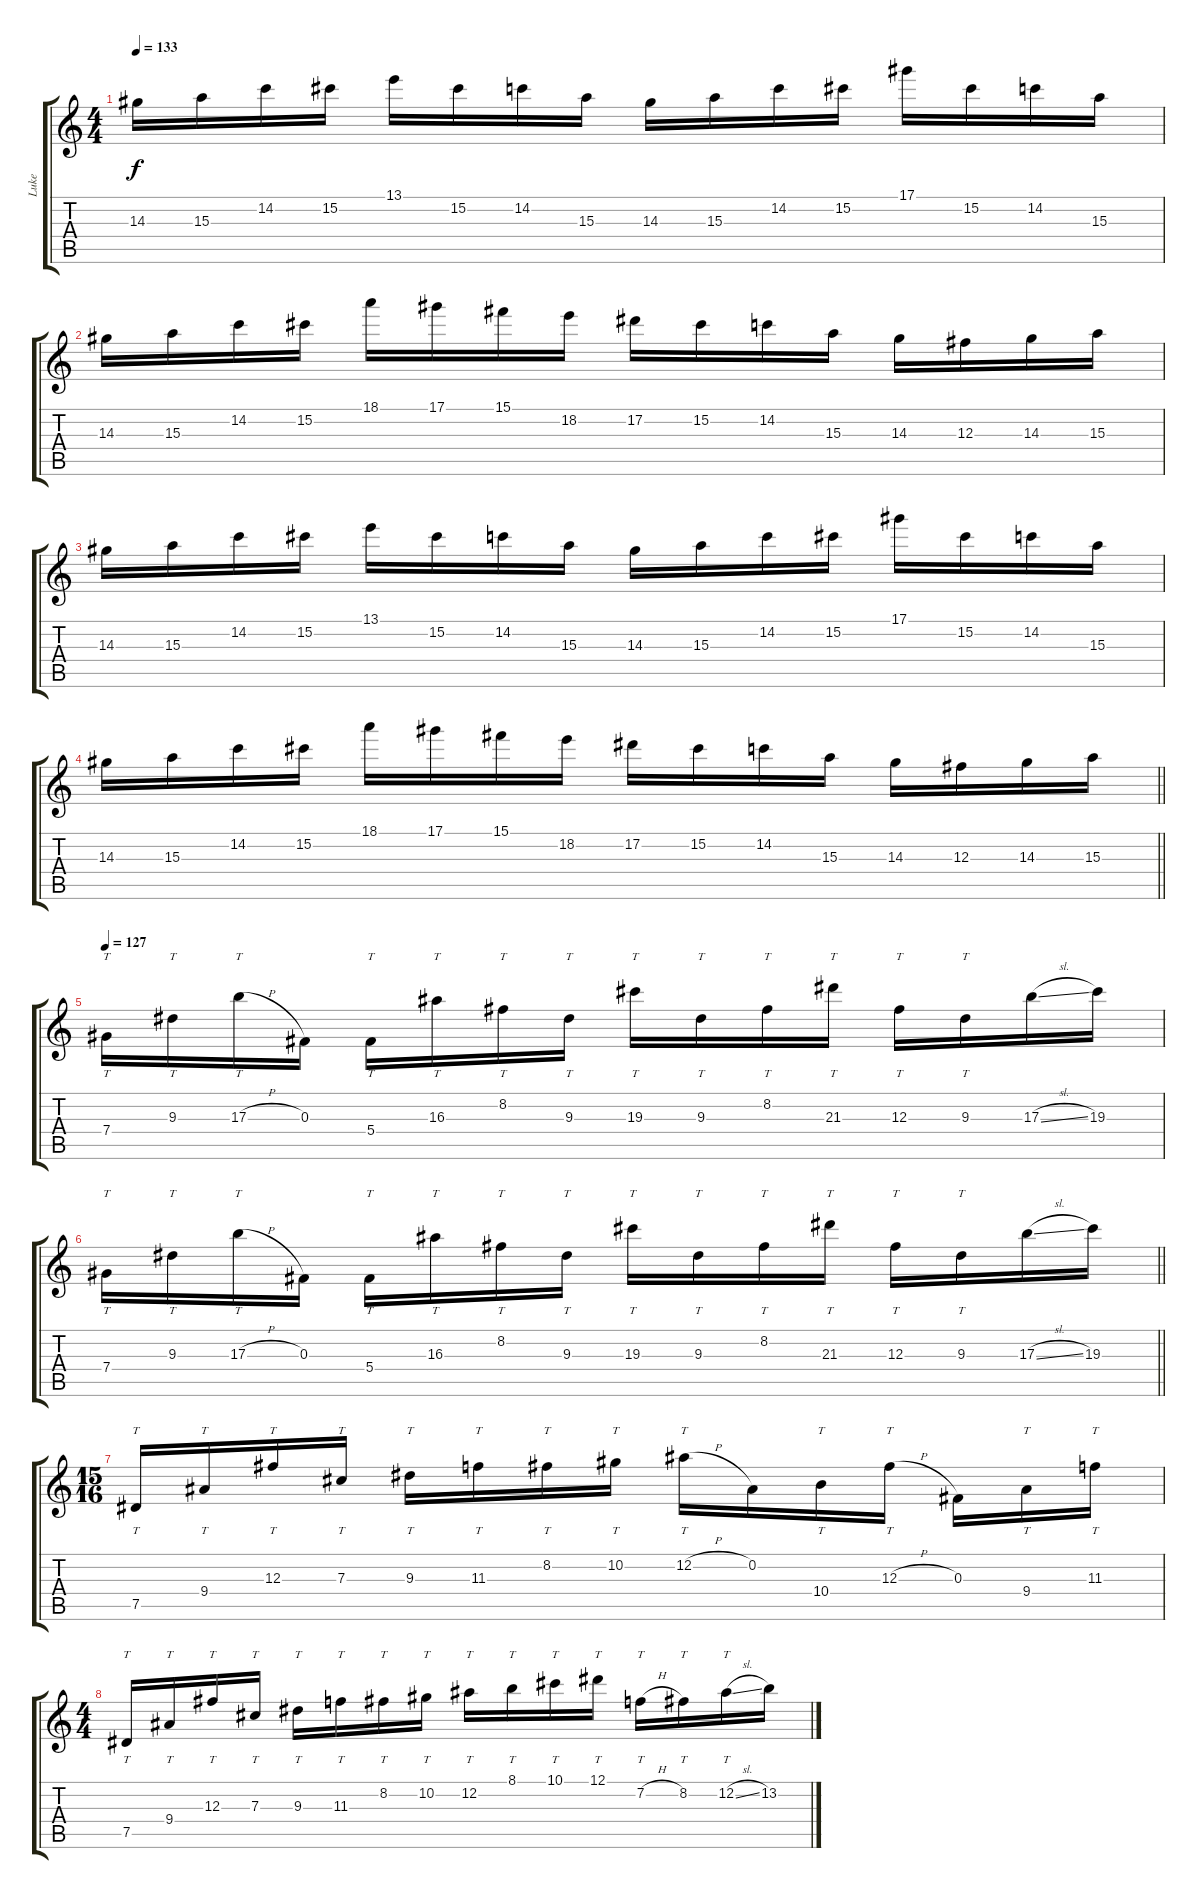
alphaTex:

\track ("Luke" "Luke") {instrument overdrivenguitar}
\staff {score tabs}
\tuning (Eb4 Bb3 Gb3 Db3 Ab2 Eb2) {hide}
\ts (4 4)
\tempo 133
\clef g2
\ks c
14.3.16{dy f} 15.3.16 14.2.16 15.2.16 13.1.16 15.2.16 14.2.16 15.3.16 14.3.16 15.3.16 14.2.16 15.2.16 17.1.16 15.2.16 14.2.16 15.3.16 |
14.3.16 15.3.16 14.2.16 15.2.16 18.1.16 17.1.16 15.1.16 18.2.16 17.2.16 15.2.16 14.2.16 15.3.16 14.3.16 12.3.16 14.3.16 15.3.16 |
14.3.16 15.3.16 14.2.16 15.2.16 13.1.16 15.2.16 14.2.16 15.3.16 14.3.16 15.3.16 14.2.16 15.2.16 17.1.16 15.2.16 14.2.16 15.3.16 |
\barLineRight lightlight
14.3.16 15.3.16 14.2.16 15.2.16 18.1.16 17.1.16 15.1.16 18.2.16 17.2.16 15.2.16 14.2.16 15.3.16 14.3.16 12.3.16 14.3.16 15.3.16 |
\tempo 127
7.4.16{tt} 9.3.16{tt} 17.3{h}.16{tt} 0.3.16 5.4.16{tt} 16.3.16{tt} 8.2.16{tt} 9.3.16{tt} 19.3.16{tt} 9.3.16{tt} 8.2.16{tt} 21.3.16{tt} 12.3.16{tt} 9.3.16{tt} 17.3{sl}.16 19.3.16 |
\barLineRight lightlight
7.4.16{tt} 9.3.16{tt} 17.3{h}.16{tt} 0.3.16 5.4.16{tt} 16.3.16{tt} 8.2.16{tt} 9.3.16{tt} 19.3.16{tt} 9.3.16{tt} 8.2.16{tt} 21.3.16{tt} 12.3.16{tt} 9.3.16{tt} 17.3{sl}.16 19.3.16 |
\ts (15 16)
7.5.16{tt} 9.4.16{tt} 12.3.16{tt} 7.3.16{tt} 9.3.16{tt} 11.3.16{tt} 8.2.16{tt} 10.2.16{tt} 12.2{h}.16{tt} 0.2.16 10.4.16{tt} 12.3{h}.16{tt} 0.3.16 9.4.16{tt} 11.3.16{tt} |
\ts (4 4)
7.5.16{tt} 9.4.16{tt} 12.3.16{tt} 7.3.16{tt} 9.3.16{tt} 11.3.16{tt} 8.2.16{tt} 10.2.16{tt} 12.2.16{tt} 8.1.16{tt} 10.1.16{tt} 12.1.16{tt} 7.2{h}.16{tt} 8.2.16{tt} 12.2{sl}.16{tt} 13.2.16
